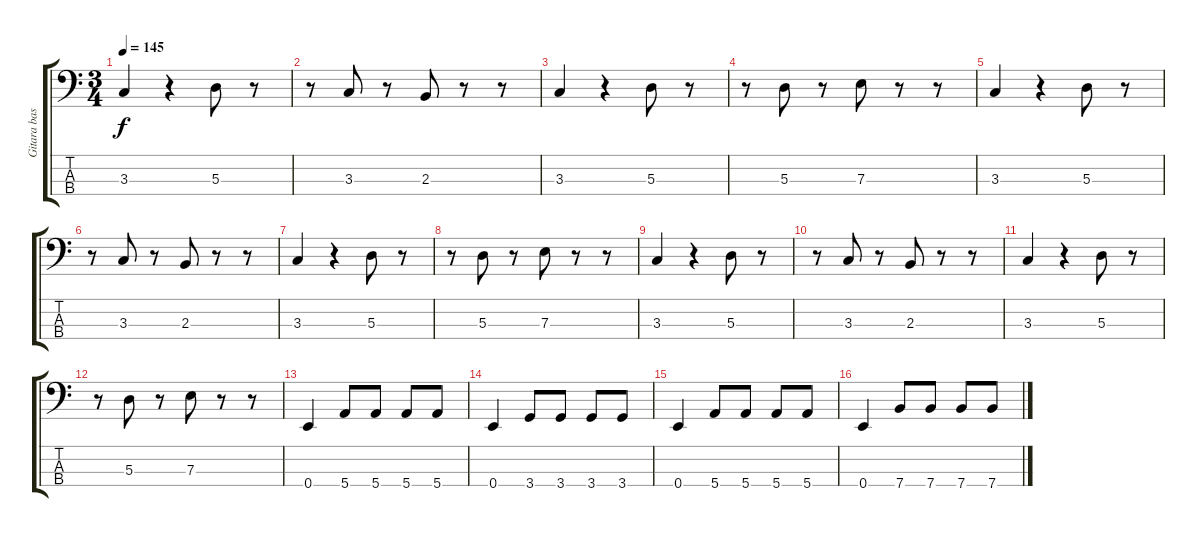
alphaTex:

\track ("Gitara basowa" "Gitara bas") {instrument electricbassfinger}
\staff {score tabs}
\tuning (G2 D2 A1 E1) {hide}
\ts (3 4)
\tempo 145
\clef f4
\ks c
3.3.4{dy f} r.4 5.3.8 r.8 |
r.8 3.3.8 r.8 2.3.8 r.8 r.8 |
3.3.4 r.4 5.3.8 r.8 |
r.8 5.3.8 r.8 7.3.8 r.8 r.8 |
3.3.4 r.4 5.3.8 r.8 |
r.8 3.3.8 r.8 2.3.8 r.8 r.8 |
3.3.4 r.4 5.3.8 r.8 |
r.8 5.3.8 r.8 7.3.8 r.8 r.8 |
3.3.4 r.4 5.3.8 r.8 |
r.8 3.3.8 r.8 2.3.8 r.8 r.8 |
3.3.4 r.4 5.3.8 r.8 |
r.8 5.3.8 r.8 7.3.8 r.8 r.8 |
0.4.4 5.4.8 5.4.8 5.4.8 5.4.8 |
0.4.4 3.4.8 3.4.8 3.4.8 3.4.8 |
0.4.4 5.4.8 5.4.8 5.4.8 5.4.8 |
0.4.4 7.4.8 7.4.8 7.4.8 7.4.8
